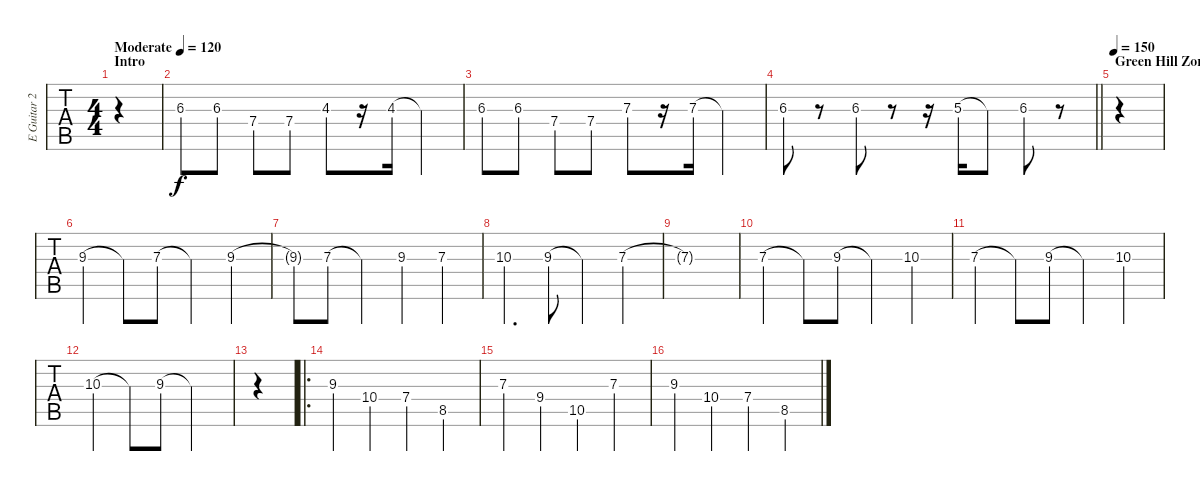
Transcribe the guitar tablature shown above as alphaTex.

\track ("E Guitar 2" "E Guitar 2") {instrument overdrivenguitar}
\staff {tabs}
\tuning (E4 B3 G3 D3 A2 E2) {hide}
\ts (4 4)
\section ("" "Intro")
\tempo (120 "Moderate")
\clef g2
\ks c
|
6.3.8 6.3.8 7.4.8 7.4.8 4.3.8 r.16 4.3.16 4.3{t}.4 |
6.3.8 6.3.8 7.4.8 7.4.8 7.3.8 r.16 7.3.16 7.3{t}.4 |
\barLineRight lightlight
6.3.8 r.8 6.3.8 r.8 r.16 5.3.16 5.3{t}.8 6.3.8 r.8 |
\section ("" "Green Hill Zone")
\tempo 150
|
9.3.4 9.3{t}.8 7.3.8 7.3{t}.4 9.3.4 |
9.3{t}.8 7.3.8 7.3{t}.4 9.3{st}.4 7.3{st}.4 |
10.3.4{d} 9.3.8 9.3{t}.4 7.3.4 |
7.3{t}.1 |
7.3.4 7.3{t}.8 9.3{st}.8 9.3{t}.4 10.3{st}.4 |
7.3.4 7.3{t}.8 9.3{st}.8 9.3{t}.4 10.3{st}.4 |
10.3.4 10.3{t}.8 9.3.8 9.3{t}.2 |
|
\ro
9.3.4 10.4.4 7.4.4 8.5.4 |
7.3.4 9.4.4 10.5.4 7.3.4 |
9.3.4 10.4.4 7.4.4 8.5.4
